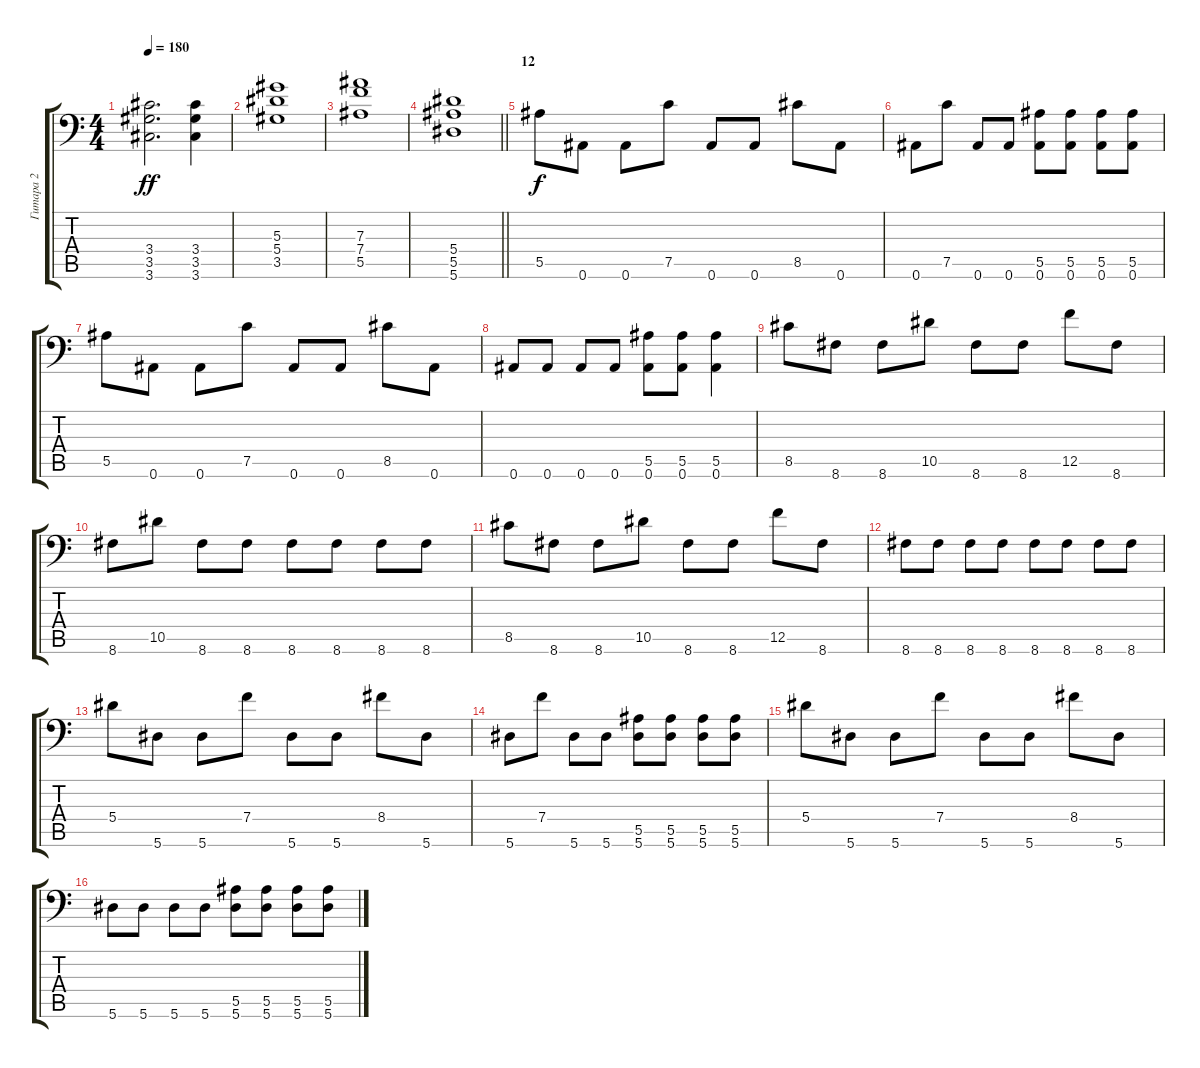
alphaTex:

\track ("Гитара 2" "Гитара 2") {instrument overdrivenguitar}
\staff {score tabs}
\tuning (C4 G3 Eb3 Bb2 F2 Bb1) {hide}
\ts (4 4)
\tempo 180
\clef f4
\ks c
(3.4 3.5 3.6).2{d dy ff} (3.4 3.5 3.6).4 |
(5.3 5.4 3.5).1 |
(7.3 7.4 5.5).1 |
\barLineRight lightlight
(5.4 5.5 5.6).1 |
\section ("" "12")
5.5.8{dy f} 0.6.8 0.6.8 7.5.8 0.6.8 0.6.8 8.5.8 0.6.8 |
0.6.8 7.5.8 0.6.8 0.6.8 (5.5 0.6).8 (5.5 0.6).8 (5.5 0.6).8 (5.5 0.6).8 |
5.5.8 0.6.8 0.6.8 7.5.8 0.6.8 0.6.8 8.5.8 0.6.8 |
0.6.8 0.6.8 0.6.8 0.6.8 (5.5 0.6).8 (5.5 0.6).8 (5.5 0.6).4 |
8.5.8 8.6.8 8.6.8 10.5.8 8.6.8 8.6.8 12.5.8 8.6.8 |
8.6.8 10.5.8 8.6.8 8.6.8 8.6.8 8.6.8 8.6.8 8.6.8 |
8.5.8 8.6.8 8.6.8 10.5.8 8.6.8 8.6.8 12.5.8 8.6.8 |
8.6.8 8.6.8 8.6.8 8.6.8 8.6.8 8.6.8 8.6.8 8.6.8 |
5.4.8 5.6.8 5.6.8 7.4.8 5.6.8 5.6.8 8.4.8 5.6.8 |
5.6.8 7.4.8 5.6.8 5.6.8 (5.5 5.6).8 (5.5 5.6).8 (5.5 5.6).8 (5.5 5.6).8 |
5.4.8 5.6.8 5.6.8 7.4.8 5.6.8 5.6.8 8.4.8 5.6.8 |
5.6.8 5.6.8 5.6.8 5.6.8 (5.5 5.6).8 (5.5 5.6).8 (5.5 5.6).8 (5.5 5.6).8
